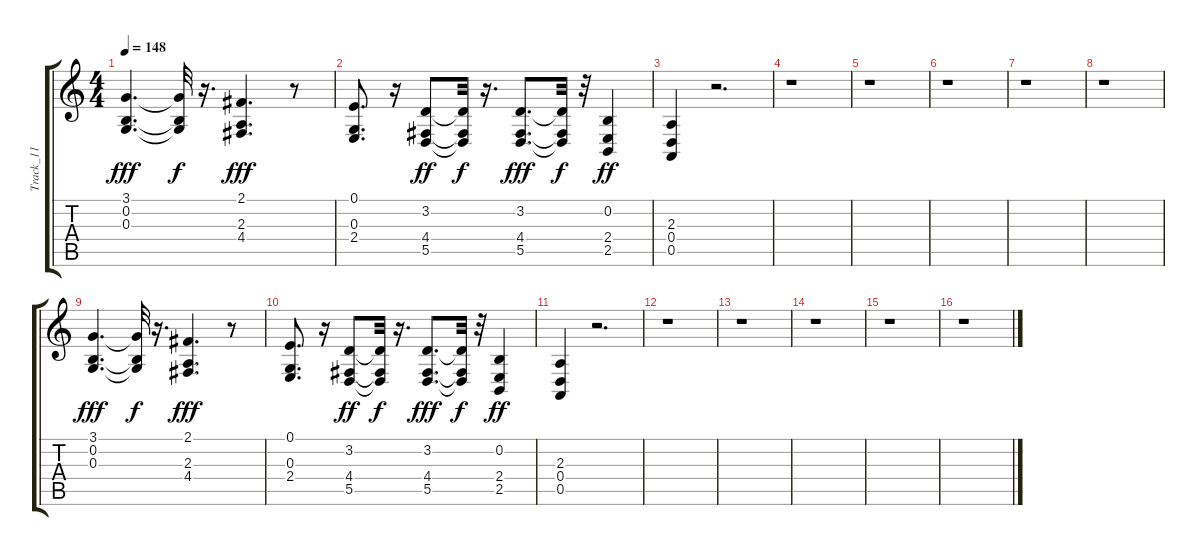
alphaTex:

\track ("Track_11" "Track_11") {instrument choiraahs}
\staff {score tabs}
\tuning (E4 B3 G3 D3 A2 E2) {hide}
\ts (4 4)
\tempo 148
\clef g2
\ks c
(3.1 0.2 0.3).4{d dy fff} (3.1{t} 0.2{t} 0.3{t}).32{dy f} r.16{d} (2.1 2.3 4.4).4{d dy fff} r.8 |
(0.1 0.3 2.4).8{d} r.16 (3.2 4.4 5.5).8{dy ff} (3.2{t} 4.4{t} 5.5{t}).32{dy f} r.16{d} (3.2 4.4 5.5).8{d dy fff} (3.2{t} 4.4{t} 5.5{t}).32{dy f} r.32 (0.2 2.4 2.5).4{dy ff} |
(2.3 0.4 0.5).4 r.2{d} |
r.1 |
r.1 |
r.1 |
r.1 |
r.1 |
(3.1 0.2 0.3).4{d dy fff} (3.1{t} 0.2{t} 0.3{t}).32{dy f} r.16{d} (2.1 2.3 4.4).4{d dy fff} r.8 |
(0.1 0.3 2.4).8{d} r.16 (3.2 4.4 5.5).8{dy ff} (3.2{t} 4.4{t} 5.5{t}).32{dy f} r.16{d} (3.2 4.4 5.5).8{d dy fff} (3.2{t} 4.4{t} 5.5{t}).32{dy f} r.32 (0.2 2.4 2.5).4{dy ff} |
(2.3 0.4 0.5).4 r.2{d} |
r.1 |
r.1 |
r.1 |
r.1 |
r.1
